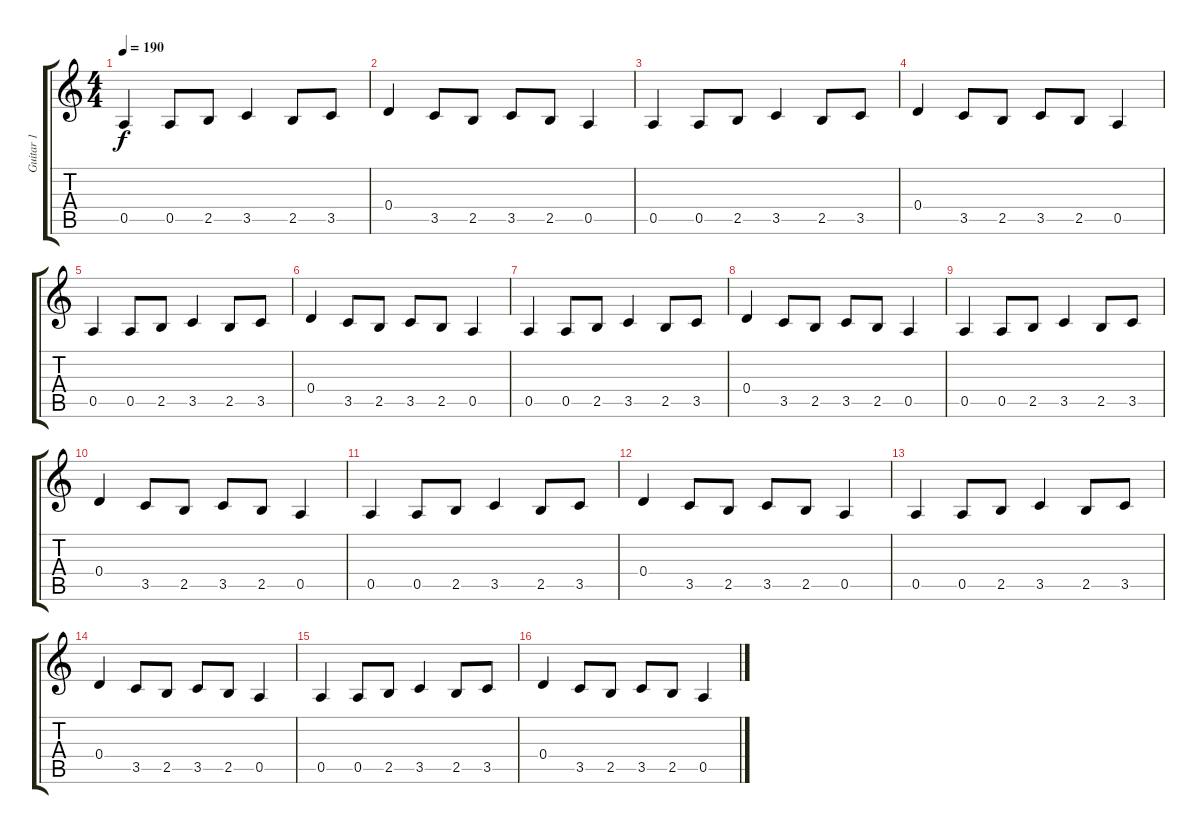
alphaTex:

\track ("Guitar 1" "Guitar 1") {instrument overdrivenguitar}
\staff {score tabs}
\tuning (E4 B3 G3 D3 A2 E2) {hide}
\ts (4 4)
\tempo 190
\clef g2
\ks c
0.5.4{dy f} 0.5.8 2.5.8 3.5.4 2.5.8 3.5.8 |
0.4.4 3.5.8 2.5.8 3.5.8 2.5.8 0.5.4 |
0.5.4 0.5.8 2.5.8 3.5.4 2.5.8 3.5.8 |
0.4.4 3.5.8 2.5.8 3.5.8 2.5.8 0.5.4 |
0.5.4 0.5.8 2.5.8 3.5.4 2.5.8 3.5.8 |
0.4.4 3.5.8 2.5.8 3.5.8 2.5.8 0.5.4 |
0.5.4 0.5.8 2.5.8 3.5.4 2.5.8 3.5.8 |
0.4.4 3.5.8 2.5.8 3.5.8 2.5.8 0.5.4 |
0.5.4 0.5.8 2.5.8 3.5.4 2.5.8 3.5.8 |
0.4.4 3.5.8 2.5.8 3.5.8 2.5.8 0.5.4 |
0.5.4 0.5.8 2.5.8 3.5.4 2.5.8 3.5.8 |
0.4.4 3.5.8 2.5.8 3.5.8 2.5.8 0.5.4 |
0.5.4 0.5.8 2.5.8 3.5.4 2.5.8 3.5.8 |
0.4.4 3.5.8 2.5.8 3.5.8 2.5.8 0.5.4 |
0.5.4 0.5.8 2.5.8 3.5.4 2.5.8 3.5.8 |
0.4.4 3.5.8 2.5.8 3.5.8 2.5.8 0.5.4
